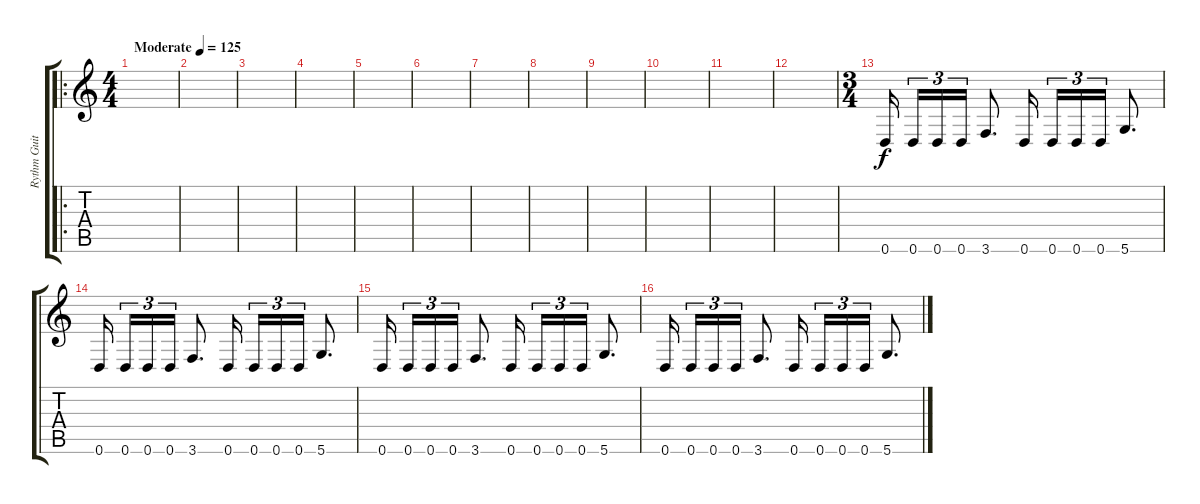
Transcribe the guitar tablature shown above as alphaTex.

\track ("Rythm Guitar 2" "Rythm Guit") {instrument distortionguitar}
\staff {score tabs}
\tuning (D4 A3 F3 C3 G2 D2) {hide}
\ro
\ts (4 4)
\tempo (125 "Moderate")
\clef g2
\ks c
|
|
|
|
|
|
|
|
|
|
|
|
\ts (3 4)
0.6.16{beam splitsecondary} 0.6.16{tu (3 2)} 0.6.16{tu (3 2)} 0.6.16{tu (3 2)} 3.6.8{d} 0.6.16{beam splitsecondary} 0.6.16{tu (3 2)} 0.6.16{tu (3 2)} 0.6.16{tu (3 2)} 5.6.8{d} |
0.6.16{beam splitsecondary} 0.6.16{tu (3 2)} 0.6.16{tu (3 2)} 0.6.16{tu (3 2)} 3.6.8{d} 0.6.16{beam splitsecondary} 0.6.16{tu (3 2)} 0.6.16{tu (3 2)} 0.6.16{tu (3 2)} 5.6.8{d} |
0.6.16{beam splitsecondary} 0.6.16{tu (3 2)} 0.6.16{tu (3 2)} 0.6.16{tu (3 2)} 3.6.8{d} 0.6.16{beam splitsecondary} 0.6.16{tu (3 2)} 0.6.16{tu (3 2)} 0.6.16{tu (3 2)} 5.6.8{d} |
0.6.16{beam splitsecondary} 0.6.16{tu (3 2)} 0.6.16{tu (3 2)} 0.6.16{tu (3 2)} 3.6.8{d} 0.6.16{beam splitsecondary} 0.6.16{tu (3 2)} 0.6.16{tu (3 2)} 0.6.16{tu (3 2)} 5.6.8{d}
